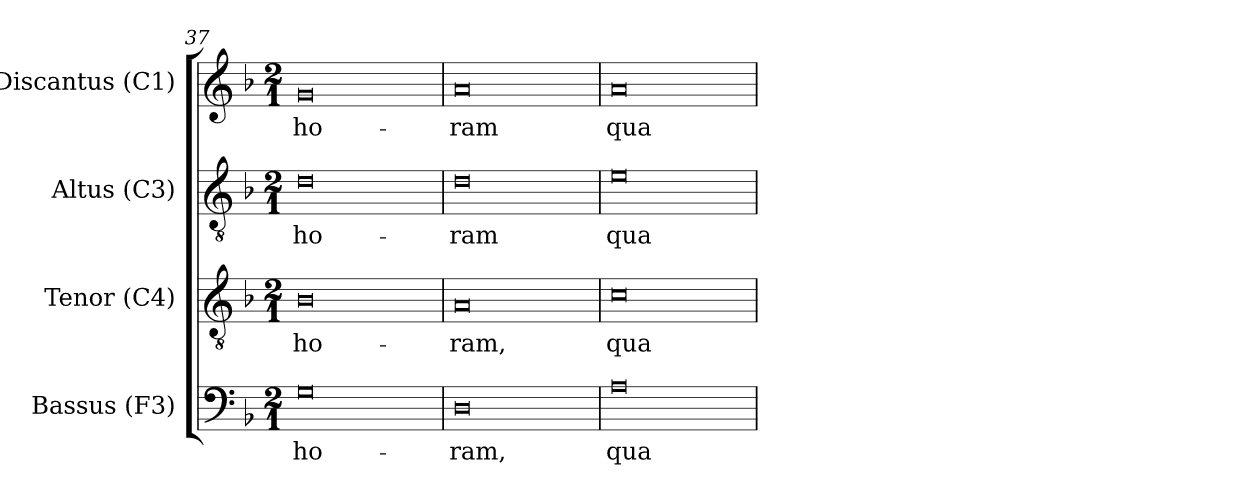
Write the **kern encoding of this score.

**kern	**text	**kern	**text	**kern	**text	**kern	**text
*part4	*part4	*part3	*part3	*part2	*part2	*part1	*part1
*staff4	*staff4	*staff3	*staff3	*staff2	*staff2	*staff1	*staff1
*I"Bassus (F3)	*	*I"Tenor (C4)	*	*I"Altus (C3)	*	*I"Discantus (C1)	*
*I'B.	*	*I'T.	*	*I'A.	*	*I'D.	*
*clefF4	*	*clefGv2	*	*clefGv2	*	*clefG2	*
*k[b-]	*	*k[b-]	*	*k[b-]	*	*k[b-]	*
*F:	*	*F:	*	*F:	*	*F:	*
*M2/1	*	*M2/1	*	*M2/1	*	*M2/1	*
=37	=37	=37	=37	=37	=37	=37	=37
!	!LO:LY:b:rj	!	!LO:LY:b:rj	!	!LO:LY:b:rj	!	!LO:LY:b:rj
0G	ho-	0B-	ho-	0d	ho-	0g	ho-
=38	=38	=38	=38	=38	=38	=38	=38
!	!LO:LY:b:cj	!	!LO:LY:b:cj	!	!LO:LY:b:cj	!	!LO:LY:b:cj
0D	-ram,	0A	-ram,	0d	-ram	0a	-ram
=39	=39	=39	=39	=39	=39	=39	=39
!	!LO:LY:b:cj	!	!LO:LY:b:cj	!	!LO:LY:b:cj	!	!LO:LY:b:cj
0A	qua	0c	qua	0e	qua	0a	qua
=	=	=	=	=	=	=	=
*-	*-	*-	*-	*-	*-	*-	*-
